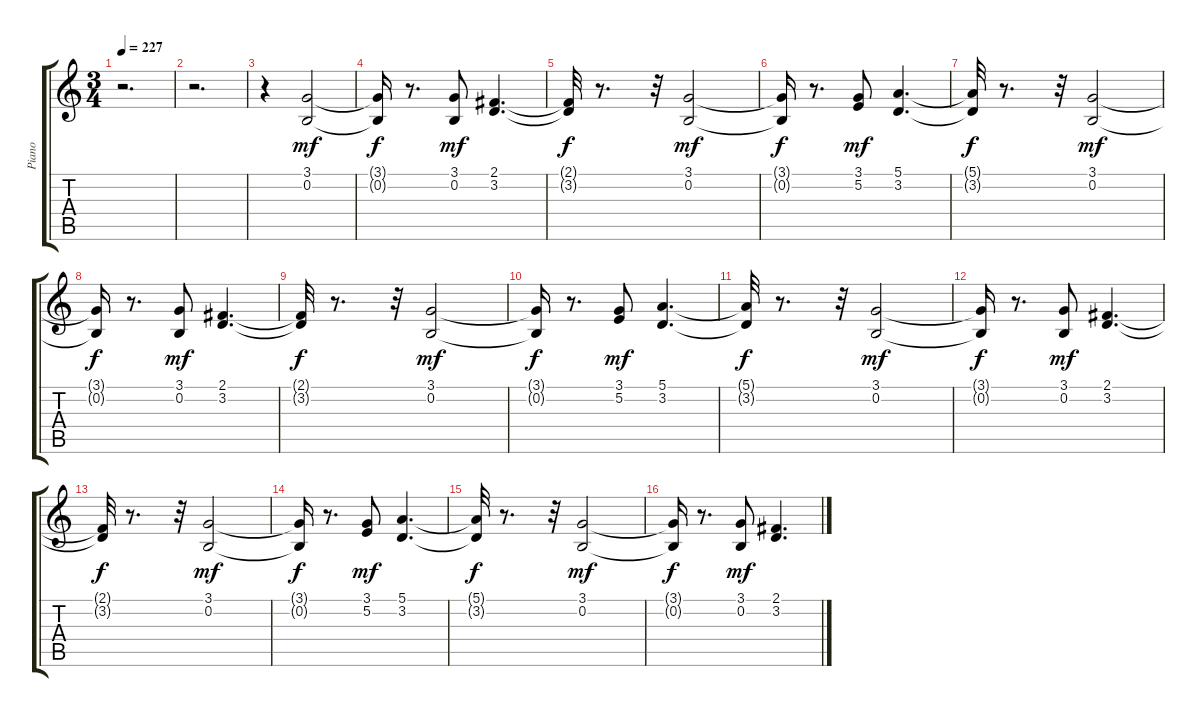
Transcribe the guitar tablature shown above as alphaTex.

\track ("Piano" "Piano") {instrument acousticgrandpiano}
\staff {score tabs}
\tuning (E4 B3 G3 D3 A2 E2) {hide}
\ts (3 4)
\tempo 227
\clef g2
\ks c
r.2{d dy f} |
r.2{d} |
r.4 (3.1 0.2).2{dy mf} |
(3.1{t} 0.2{t}).16{dy f} r.8{d} (3.1 0.2).8{dy mf} (2.1 3.2).4{d} |
(2.1{t} 3.2{t}).32{dy f} r.8{d} r.32 (3.1 0.2).2{dy mf} |
(3.1{t} 0.2{t}).16{dy f} r.8{d} (3.1 5.2).8{dy mf} (5.1 3.2).4{d} |
(5.1{t} 3.2{t}).32{dy f} r.8{d} r.32 (3.1 0.2).2{dy mf} |
(3.1{t} 0.2{t}).16{dy f} r.8{d} (3.1 0.2).8{dy mf} (2.1 3.2).4{d} |
(2.1{t} 3.2{t}).32{dy f} r.8{d} r.32 (3.1 0.2).2{dy mf} |
(3.1{t} 0.2{t}).16{dy f} r.8{d} (3.1 5.2).8{dy mf} (5.1 3.2).4{d} |
(5.1{t} 3.2{t}).32{dy f} r.8{d} r.32 (3.1 0.2).2{dy mf} |
(3.1{t} 0.2{t}).16{dy f} r.8{d} (3.1 0.2).8{dy mf} (2.1 3.2).4{d} |
(2.1{t} 3.2{t}).32{dy f} r.8{d} r.32 (3.1 0.2).2{dy mf} |
(3.1{t} 0.2{t}).16{dy f} r.8{d} (3.1 5.2).8{dy mf} (5.1 3.2).4{d} |
(5.1{t} 3.2{t}).32{dy f} r.8{d} r.32 (3.1 0.2).2{dy mf} |
(3.1{t} 0.2{t}).16{dy f} r.8{d} (3.1 0.2).8{dy mf} (2.1 3.2).4{d}
